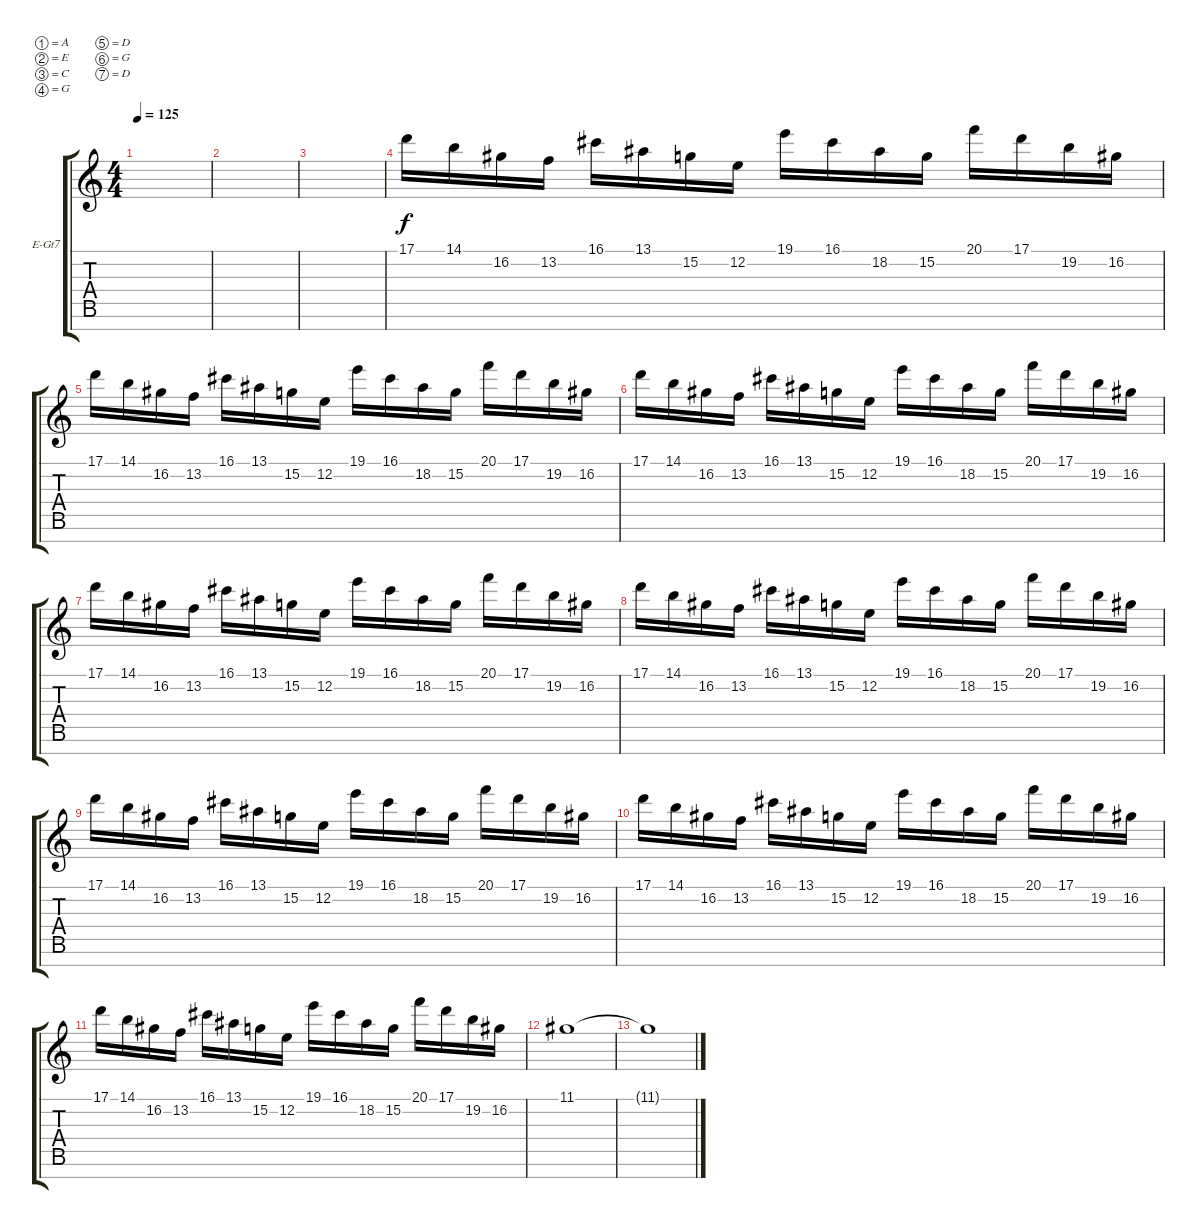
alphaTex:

\defaultSystemsLayout 4
\bracketExtendMode groupsimilarinstruments
\firstSystemTrackNameOrientation horizontal
\otherSystemsTrackNameOrientation horizontal
\track ("Electric Guitar" "E-Gt7") {instrument distortionguitar}
\staff {score tabs}
\tuning (A3 E3 C3 G2 D2 G1 D1)
\ts (4 4)
\tempo 125
\clef g2
\scale
0.333333
\ks c
|
\scale
0.333333 |
\scale
0.333333 |
\scale
0.333333 17.1.16 14.1.16 16.2.16 13.2.16 16.1.16 13.1.16 15.2.16 12.2.16 19.1.16 16.1.16 18.2.16 15.2.16 20.1.16 17.1.16 19.2.16 16.2.16 |
\scale
0.333333 17.1.16 14.1.16 16.2.16 13.2.16 16.1.16 13.1.16 15.2.16 12.2.16 19.1.16 16.1.16 18.2.16 15.2.16 20.1.16 17.1.16 19.2.16 16.2.16 |
\scale
0.333333 17.1.16 14.1.16 16.2.16 13.2.16 16.1.16 13.1.16 15.2.16 12.2.16 19.1.16 16.1.16 18.2.16 15.2.16 20.1.16 17.1.16 19.2.16 16.2.16 |
\scale
0.333333 17.1.16 14.1.16 16.2.16 13.2.16 16.1.16 13.1.16 15.2.16 12.2.16 19.1.16 16.1.16 18.2.16 15.2.16 20.1.16 17.1.16 19.2.16 16.2.16 |
\scale
0.333333 17.1.16 14.1.16 16.2.16 13.2.16 16.1.16 13.1.16 15.2.16 12.2.16 19.1.16 16.1.16 18.2.16 15.2.16 20.1.16 17.1.16 19.2.16 16.2.16 |
\scale
0.333333 17.1.16 14.1.16 16.2.16 13.2.16 16.1.16 13.1.16 15.2.16 12.2.16 19.1.16 16.1.16 18.2.16 15.2.16 20.1.16 17.1.16 19.2.16 16.2.16 |
\scale
0.333333 17.1.16 14.1.16 16.2.16 13.2.16 16.1.16 13.1.16 15.2.16 12.2.16 19.1.16 16.1.16 18.2.16 15.2.16 20.1.16 17.1.16 19.2.16 16.2.16 |
\scale
0.333333 17.1.16 14.1.16 16.2.16 13.2.16 16.1.16 13.1.16 15.2.16 12.2.16 19.1.16 16.1.16 18.2.16 15.2.16 20.1.16 17.1.16 19.2.16 16.2.16 |
11.1.1 |
11.1{t}.1
